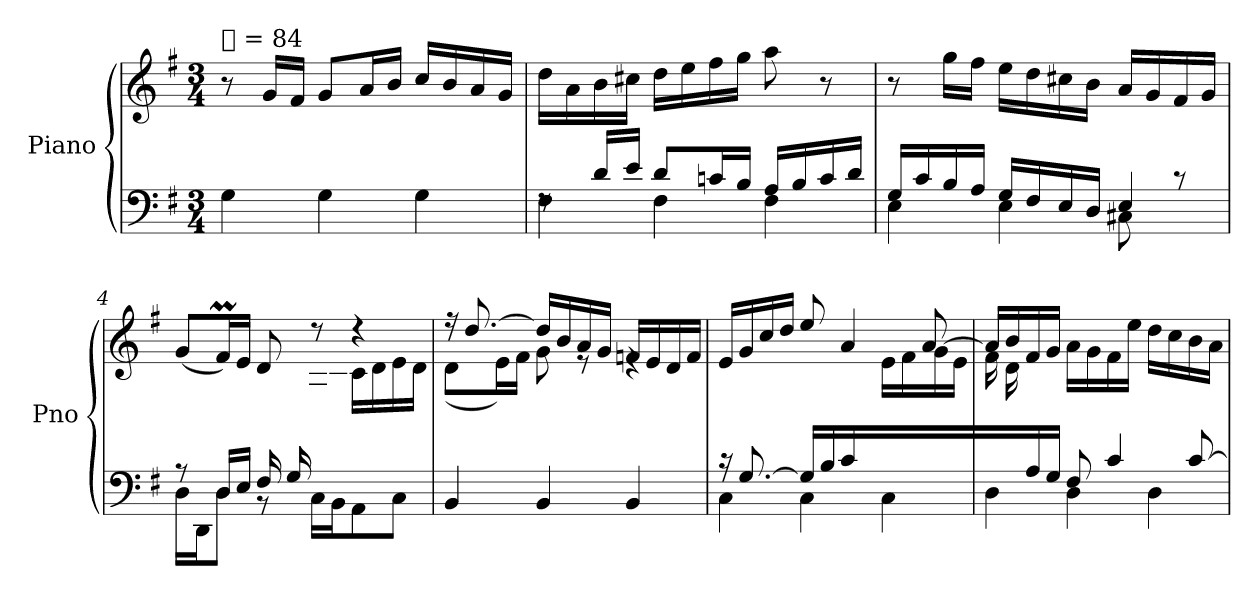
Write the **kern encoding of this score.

**kern	**kern
*part1	*part1
*staff2	*staff1
*I"Piano	*
*I'Pno	*
*clefF4	*clefG2
*k[f#]	*k[f#]
*M3/4	*M3/4
=1	=1
!	!LO:TX:a:t=𝅘𝅥 = 84
4G\	8r
.	16g/LL
.	16f#/JJ
4G\	8g/L
.	16a/L
.	16b/JJ
4G\	16cc/LL
.	16b/
.	16a/
.	16g/JJ
=2	=2
*^	*
8rF	4F#\	16dd\LL
.	.	16a\
16d/LL	.	16b\
16e/JJ	.	16cc#X\JJ
8d/L	4F#\	16dd\LL
.	.	16ee\
16cn/L	.	16ff#\
16B/JJ	.	16gg\JJ
16A/LL	4F#\	8aa\
16B/	.	.
16c/	.	8r
16d/JJ	.	.
=3	=3	=3
16G/LL	4E\	8r
16c/	.	.
16B/	.	16gg\LL
16A/JJ	.	16ff#\JJ
16G/LL	4E\	16ee\LL
16F#/	.	16dd\
16E/	.	16cc#X\
16D/JJ	.	16b\JJ
8C#X\	4E/	16a/LL
.	.	16g/
8r	.	16f#/
.	.	16g/JJ
!!LO:LB:g=z
=4	=4	=4
*	*	*^
8r	16D\LL	(<8g/L	4.ryy
.	16DD\J	.	.
16D/LL	8D\J	16f#m/L)	.
16E/JJ	.	16e/JJ	.
16F#/LL	8r	8d/	.
16G/	.	.	.
4.ryy	16C\LL	8r	16A\
.	16BB\J	.	16B\JJ
.	8AA\	4r	16c\LL
.	.	.	16d\
.	8C\J	.	16e\
.	.	.	16d\JJ
*v	*v	*	*
=5	=5	=5
4BB/	16r	(<8d\L
.	[8.dd/	.
.	.	16e\L)
.	.	16f#\JJ
4BB/	16dd/LL]	8g\
.	16b/	.
.	16a/	8re
.	16g/JJ	.
4BB/	16fn/LL	4re
.	16e/	.
.	16d/	.
.	16f/JJ	.
=6	=6	=6
*^	*	*
16r	4C\	16e/LL	4..ryy
[8.G/	.	16g/	.
.	.	16cc/	.
.	.	16dd/JJ	.
16G/LL]	4C\	8ee/	.
16B/	.	.	.
16c/	.	4a/	.
4ryy	.	.	16d\JJ
.	4C\	.	16e\LL
.	.	.	16f#\
.	.	[8a/	16g\
16ryy	.	.	16e\JJ
!!LO:LB:g=z	!!
=7	=7	=7	=7
8ryy	4D\	16a/LL]	16f#\LL
.	.	16b/	16d\
16A/	.	16f#/	2ryy
16G/JJ	.	16g/JJ	.
8F#/	4D\	16a\LL	.
.	.	16g\	.
4c/	.	16f#\	.
.	.	16ee\JJ	.
.	4D\	16dd\LL	.
.	.	16cc\	.
[8c/	.	16b\	8ryy
.	.	16a\JJ	.
*v	*v	*	*
*	*v	*v
=	=
*-	*-
